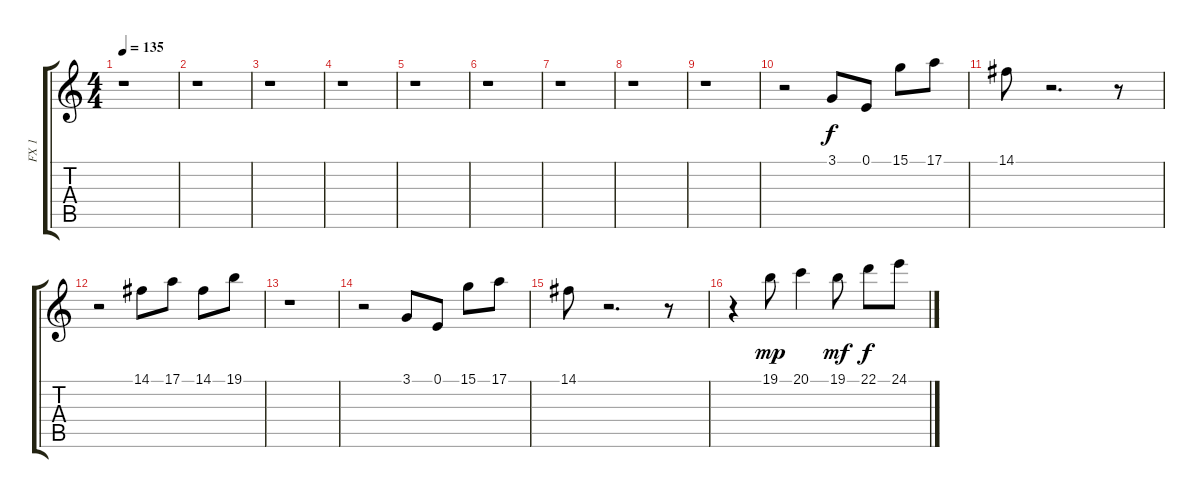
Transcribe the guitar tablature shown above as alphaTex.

\track ("FX 1" "FX 1") {instrument flute}
\staff {score tabs}
\tuning (E4 B3 G3 D3 A2 E2) {hide}
\ts (4 4)
\tempo 135
\clef g2
\ks c
r.1{dy f} |
r.1 |
r.1 |
r.1 |
r.1 |
r.1 |
r.1 |
r.1 |
r.1 |
r.2 3.1.8 0.1.8 15.1.8 17.1.8 |
14.1.8 r.2{d} r.8 |
r.2 14.1.8 17.1.8 14.1.8 19.1.8 |
r.1 |
r.2 3.1.8 0.1.8 15.1.8 17.1.8 |
14.1.8 r.2{d} r.8 |
r.4 19.1.8{dy mp} 20.1.4 19.1.8{dy mf} 22.1.8{dy f} 24.1.8
